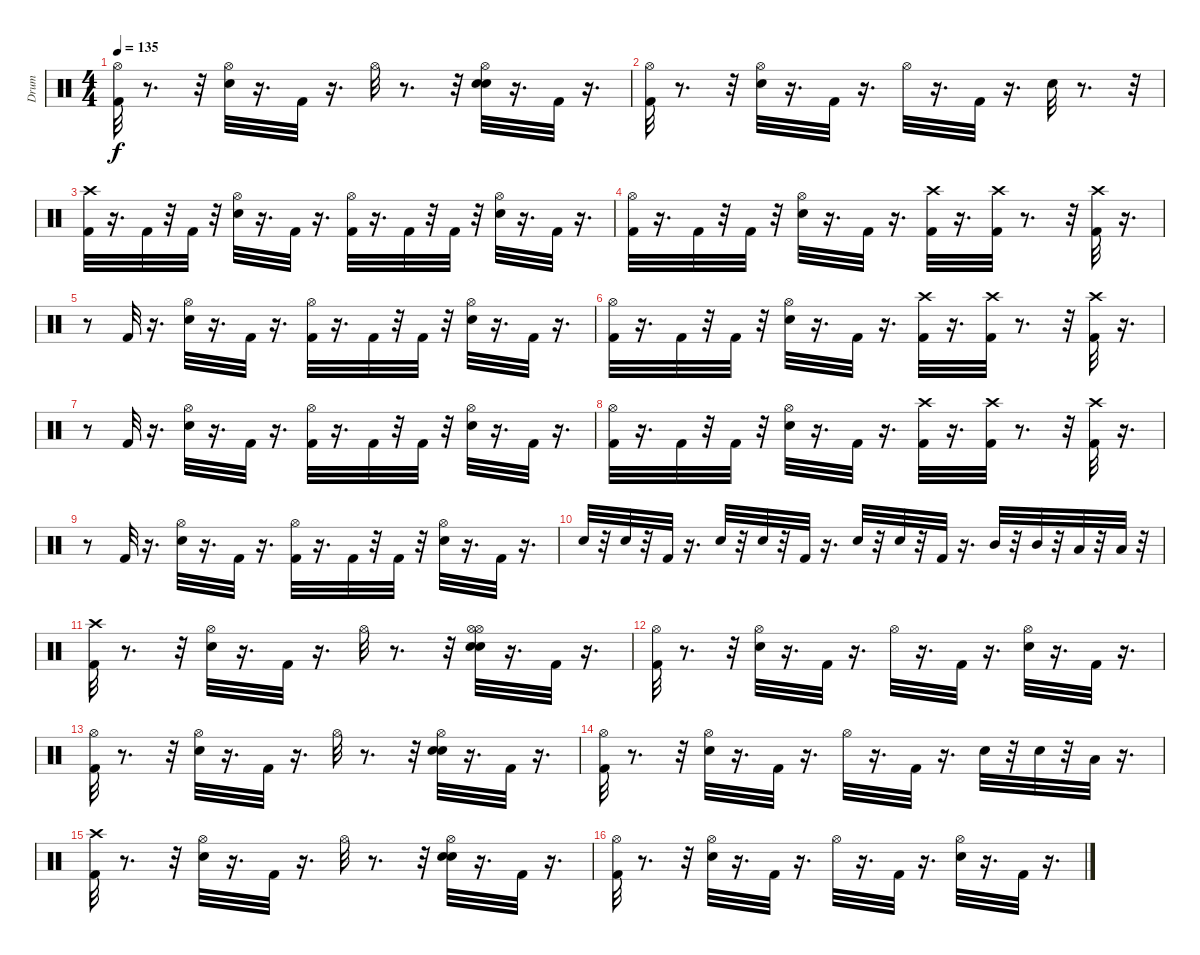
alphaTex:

\track ("Drum" "Drum") {instrument percussion}
\staff {score}
\articulation defaults
\ts (4 4)
\tempo 135
\clef neutral
\ks c
("Hi-Hat (open)" "Kick (hit) 2").32{dy f} r.8{d} r.32 ("Snare (hit) 2" "Hi-Hat (open)").32 r.16{d} "Kick (hit) 2".32 r.16{d} "Hi-Hat (open)".32 r.8{d} r.32 ("Snare (hit) 2" "Hi-Hat (open)" "Snare (hit) 2").32 r.16{d} "Kick (hit) 2".32 r.16{d} |
("Hi-Hat (open)" "Kick (hit) 2").32 r.8{d} r.32 ("Snare (hit) 2" "Hi-Hat (open)").32 r.16{d} "Kick (hit) 2".32 r.16{d} "Hi-Hat (open)".32 r.16{d} "Kick (hit) 2".32 r.16{d} "Snare (hit) 2".32 r.8{d} r.32 |
("Kick (hit) 2" "Crash high (hit)").32 r.16{d} "Kick (hit) 2".32 r.32 "Kick (hit) 2".32 r.32 ("Snare (hit) 2" "Hi-Hat (open)").32 r.16{d} "Kick (hit) 2".32 r.16{d} ("Kick (hit) 2" "Hi-Hat (open)").32 r.16{d} "Kick (hit) 2".32 r.32 "Kick (hit) 2".32 r.32 ("Snare (hit) 2" "Hi-Hat (open)").32 r.16{d} "Kick (hit) 2".32 r.16{d} |
("Kick (hit) 2" "Hi-Hat (open)").32 r.16{d} "Kick (hit) 2".32 r.32 "Kick (hit) 2".32 r.32 ("Snare (hit) 2" "Hi-Hat (open)").32 r.16{d} "Kick (hit) 2".32 r.16{d} ("Crash high (hit)" "Kick (hit) 2").32 r.16{d} ("Crash high (hit)" "Kick (hit) 2").32 r.8{d} r.32 ("Kick (hit) 2" "Crash high (hit)").32 r.16{d} |
r.8 "Kick (hit) 2".32 r.16{d} ("Snare (hit) 2" "Hi-Hat (open)").32 r.16{d} "Kick (hit) 2".32 r.16{d} ("Kick (hit) 2" "Hi-Hat (open)").32 r.16{d} "Kick (hit) 2".32 r.32 "Kick (hit) 2".32 r.32 ("Snare (hit) 2" "Hi-Hat (open)").32 r.16{d} "Kick (hit) 2".32 r.16{d} |
("Kick (hit) 2" "Hi-Hat (open)").32 r.16{d} "Kick (hit) 2".32 r.32 "Kick (hit) 2".32 r.32 ("Hi-Hat (open)" "Snare (hit) 2").32 r.16{d} "Kick (hit) 2".32 r.16{d} ("Crash high (hit)" "Kick (hit) 2").32 r.16{d} ("Crash high (hit)" "Kick (hit) 2").32 r.8{d} r.32 ("Kick (hit) 2" "Crash high (hit)").32 r.16{d} |
r.8 "Kick (hit) 2".32 r.16{d} ("Snare (hit) 2" "Hi-Hat (open)").32 r.16{d} "Kick (hit) 2".32 r.16{d} ("Kick (hit) 2" "Hi-Hat (open)").32 r.16{d} "Kick (hit) 2".32 r.32 "Kick (hit) 2".32 r.32 ("Snare (hit) 2" "Hi-Hat (open)").32 r.16{d} "Kick (hit) 2".32 r.16{d} |
("Kick (hit) 2" "Hi-Hat (open)").32 r.16{d} "Kick (hit) 2".32 r.32 "Kick (hit) 2".32 r.32 ("Snare (hit) 2" "Hi-Hat (open)").32 r.16{d} "Kick (hit) 2".32 r.16{d} ("Crash high (hit)" "Kick (hit) 2").32 r.16{d} ("Crash high (hit)" "Kick (hit) 2").32 r.8{d} r.32 ("Kick (hit) 2" "Crash high (hit)").32 r.16{d} |
r.8 "Kick (hit) 2".32 r.16{d} ("Snare (hit) 2" "Hi-Hat (open)").32 r.16{d} "Kick (hit) 2".32 r.16{d} ("Kick (hit) 2" "Hi-Hat (open)").32 r.16{d} "Kick (hit) 2".32 r.32 "Kick (hit) 2".32 r.32 ("Snare (hit) 2" "Hi-Hat (open)").32 r.16{d} "Kick (hit) 2".32 r.16{d} |
"Snare (hit) 2".32 r.32 "Snare (hit) 2".32 r.32 "Kick (hit) 2".32 r.16{d} "Snare (hit) 2".32 r.32 "Snare (hit) 2".32 r.32 "Kick (hit) 2".32 r.16{d} "Snare (hit) 2".32 r.32 "Snare (hit) 2".32 r.32 "Kick (hit) 2".32 r.16{d} "Mid Tom (hit)".32 r.32 "Mid Tom (hit)".32 r.32 "Low Tom (hit)".32 r.32 "Low Tom (hit)".32 r.32 |
("Kick (hit) 2" "Crash high (hit)").32 r.8{d} r.32 ("Snare (hit) 2" "Hi-Hat (open)").32 r.16{d} "Kick (hit) 2".32 r.16{d} "Hi-Hat (open)".32 r.8{d} r.32 ("Snare (hit) 2" "Hi-Hat (open)" "Snare (hit) 2" "Hi-Hat (open)").32 r.16{d} "Kick (hit) 2".32 r.16{d} |
("Kick (hit) 2" "Hi-Hat (open)").32 r.8{d} r.32 ("Snare (hit) 2" "Hi-Hat (open)").32 r.16{d} "Kick (hit) 2".32 r.16{d} "Hi-Hat (open)".32 r.16{d} "Kick (hit) 2".32 r.16{d} ("Snare (hit) 2" "Hi-Hat (open)").32 r.16{d} "Kick (hit) 2".32 r.16{d} |
("Hi-Hat (open)" "Kick (hit) 2").32 r.8{d} r.32 ("Snare (hit) 2" "Hi-Hat (open)").32 r.16{d} "Kick (hit) 2".32 r.16{d} "Hi-Hat (open)".32 r.8{d} r.32 ("Snare (hit) 2" "Hi-Hat (open)" "Snare (hit) 2").32 r.16{d} "Kick (hit) 2".32 r.16{d} |
("Kick (hit) 2" "Hi-Hat (open)").32 r.8{d} r.32 ("Snare (hit) 2" "Hi-Hat (open)").32 r.16{d} "Kick (hit) 2".32 r.16{d} "Hi-Hat (open)".32 r.16{d} "Kick (hit) 2".32 r.16{d} "Snare (hit) 2".32 r.32 "Snare (hit) 2".32 r.32 "Low Floor Tom (hit)".32 r.16{d} |
("Kick (hit) 2" "Crash high (hit)").32 r.8{d} r.32 ("Snare (hit) 2" "Hi-Hat (open)").32 r.16{d} "Kick (hit) 2".32 r.16{d} "Hi-Hat (open)".32 r.8{d} r.32 ("Snare (hit) 2" "Snare (hit) 2" "Hi-Hat (open)").32 r.16{d} "Kick (hit) 2".32 r.16{d} |
("Kick (hit) 2" "Hi-Hat (open)").32 r.8{d} r.32 ("Snare (hit) 2" "Hi-Hat (open)").32 r.16{d} "Kick (hit) 2".32 r.16{d} "Hi-Hat (open)".32 r.16{d} "Kick (hit) 2".32 r.16{d} ("Hi-Hat (open)" "Snare (hit) 2").32 r.16{d} "Kick (hit) 2".32 r.16{d}
